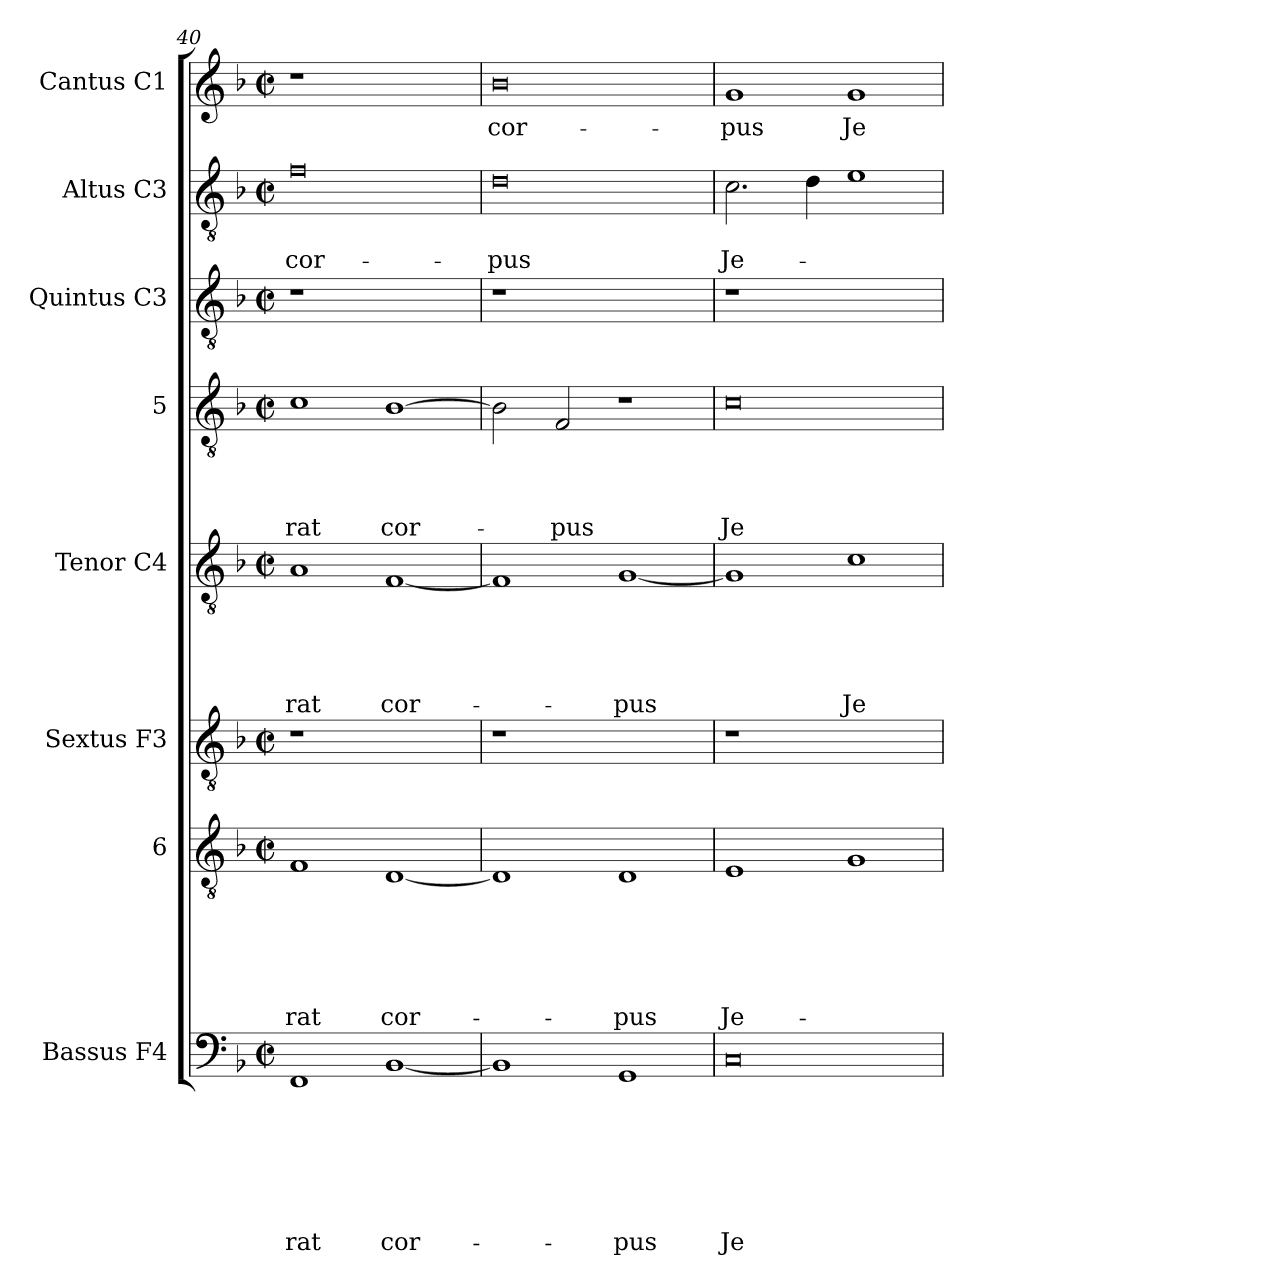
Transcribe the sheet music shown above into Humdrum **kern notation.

**kern	**text	**text	**text	**text	**text	**text	**text	**kern	**text	**text	**text	**text	**text	**text	**kern	**kern	**text	**text	**text	**text	**text	**kern	**text	**text	**text	**text	**kern	**kern	**text	**text	**kern	**text
*part8	*part8	*part8	*part8	*part8	*part8	*part8	*part8	*part7	*part7	*part7	*part7	*part7	*part7	*part7	*part6	*part5	*part5	*part5	*part5	*part5	*part5	*part4	*part4	*part4	*part4	*part4	*part3	*part2	*part2	*part2	*part1	*part1
*staff8	*staff8	*staff8	*staff8	*staff8	*staff8	*staff8	*staff8	*staff7	*staff7	*staff7	*staff7	*staff7	*staff7	*staff7	*staff6	*staff5	*staff5	*staff5	*staff5	*staff5	*staff5	*staff4	*staff4	*staff4	*staff4	*staff4	*staff3	*staff2	*staff2	*staff2	*staff1	*staff1
*I"Bassus F4	*	*	*	*	*	*	*	*I"6	*	*	*	*	*	*	*I"Sextus F3	*I"Tenor C4	*	*	*	*	*	*I"5	*	*	*	*	*I"Quintus C3	*I"Altus C3	*	*	*I"Cantus C1	*
*I'B	*	*	*	*	*	*	*	*	*	*	*	*	*	*	*	*I'T	*	*	*	*	*	*	*	*	*	*	*	*I'A	*	*	*I'C	*
!!LO:LB:g=z
*clefF4	*	*	*	*	*	*	*	*clefGv2	*	*	*	*	*	*	*clefGv2	*clefGv2	*	*	*	*	*	*clefGv2	*	*	*	*	*clefGv2	*clefGv2	*	*	*clefG2	*
*k[b-]	*	*	*	*	*	*	*	*k[b-]	*	*	*	*	*	*	*k[b-]	*k[b-]	*	*	*	*	*	*k[b-]	*	*	*	*	*k[b-]	*k[b-]	*	*	*k[b-]	*
*F:	*	*	*	*	*	*	*	*F:	*	*	*	*	*	*	*F:	*F:	*	*	*	*	*	*F:	*	*	*	*	*F:	*F:	*	*	*F:	*
*M2/2	*	*	*	*	*	*	*	*M2/2	*	*	*	*	*	*	*M2/2	*M2/2	*	*	*	*	*	*M2/2	*	*	*	*	*M2/2	*M2/2	*	*	*M2/2	*
*met(c|)	*	*	*	*	*	*	*	*met(c|)	*	*	*	*	*	*	*met(c|)	*met(c|)	*	*	*	*	*	*met(c|)	*	*	*	*	*met(c|)	*met(c|)	*	*	*met(c|)	*
=40	=40	=40	=40	=40	=40	=40	=40	=40	=40	=40	=40	=40	=40	=40	=40	=40	=40	=40	=40	=40	=40	=40	=40	=40	=40	=40	=40	=40	=40	=40	=40	=40
!	!	!	!	!	!	!	!LO:LY:b	!	!	!	!	!	!	!LO:LY:b	!	!	!	!	!	!	!LO:LY:b	!	!	!	!	!LO:LY:b	!	!	!	!LO:LY:b	!	!
1FF	.	.	.	.	.	.	-rat	1F	.	.	.	.	.	-rat	1r	1A	.	.	.	.	-rat	1c	.	.	.	-rat	1r	0f	.	cor-	1r	.
!	!	!	!	!	!	!	!LO:LY:b	!	!	!	!	!	!	!LO:LY:b	!	!	!	!	!	!	!LO:LY:b	!	!	!	!	!LO:LY:b	!	!	!	!	!	!
[<1BB-	.	.	.	.	.	.	cor-	[<1D	.	.	.	.	.	cor-	1ryy	[<1F	.	.	.	.	cor-	[>1B-	.	.	.	cor-	1ryy	.	.	.	1ryy	.
=41	=41	=41	=41	=41	=41	=41	=41	=41	=41	=41	=41	=41	=41	=41	=41	=41	=41	=41	=41	=41	=41	=41	=41	=41	=41	=41	=41	=41	=41	=41	=41	=41
!	!	!	!	!	!	!	!	!	!	!	!	!	!	!	!	!	!	!	!	!	!	!	!	!	!	!	!	!	!	!LO:LY:b	!	!LO:LY:b
1BB-]	.	.	.	.	.	.	.	1D]	.	.	.	.	.	.	1r	1F]	.	.	.	.	.	2B-\]	.	.	.	.	1r	0d	.	-pus	0b-	cor-
!	!	!	!	!	!	!	!	!	!	!	!	!	!	!	!	!	!	!	!	!	!	!	!	!	!	!LO:LY:b	!	!	!	!	!	!
.	.	.	.	.	.	.	.	.	.	.	.	.	.	.	.	.	.	.	.	.	.	2F/	.	.	.	-pus	.	.	.	.	.	.
!	!	!	!	!	!	!	!LO:LY:b	!	!	!	!	!	!	!LO:LY:b	!	!	!	!	!	!	!LO:LY:b	!	!	!	!	!	!	!	!	!	!	!
1GG	.	.	.	.	.	.	-pus	1D	.	.	.	.	.	-pus	1ryy	[<1G	.	.	.	.	-pus	1r	.	.	.	.	1ryy	.	.	.	.	.
=42	=42	=42	=42	=42	=42	=42	=42	=42	=42	=42	=42	=42	=42	=42	=42	=42	=42	=42	=42	=42	=42	=42	=42	=42	=42	=42	=42	=42	=42	=42	=42	=42
!	!	!	!	!	!	!	!LO:LY:b	!	!	!	!	!	!	!LO:LY:b	!	!	!	!	!	!	!	!	!	!	!	!LO:LY:b	!	!	!	!LO:LY:b	!	!LO:LY:b
0C	.	.	.	.	.	.	Je-	1E	.	.	.	.	.	Je-	1r	1G]	.	.	.	.	.	0c	.	.	.	Je-	1r	2.c\	.	Je-	1g	-pus
.	.	.	.	.	.	.	.	.	.	.	.	.	.	.	.	.	.	.	.	.	.	.	.	.	.	.	.	4d\	.	.	.	.
!	!	!	!	!	!	!	!	!	!	!	!	!	!	!	!	!	!	!	!	!	!LO:LY:b	!	!	!	!	!	!	!	!	!	!	!LO:LY:b
.	.	.	.	.	.	.	.	1G	.	.	.	.	.	.	1ryy	1c	.	.	.	.	Je-	.	.	.	.	.	1ryy	1e	.	.	1g	Je-
=	=	=	=	=	=	=	=	=	=	=	=	=	=	=	=	=	=	=	=	=	=	=	=	=	=	=	=	=	=	=	=	=
*-	*-	*-	*-	*-	*-	*-	*-	*-	*-	*-	*-	*-	*-	*-	*-	*-	*-	*-	*-	*-	*-	*-	*-	*-	*-	*-	*-	*-	*-	*-	*-	*-
